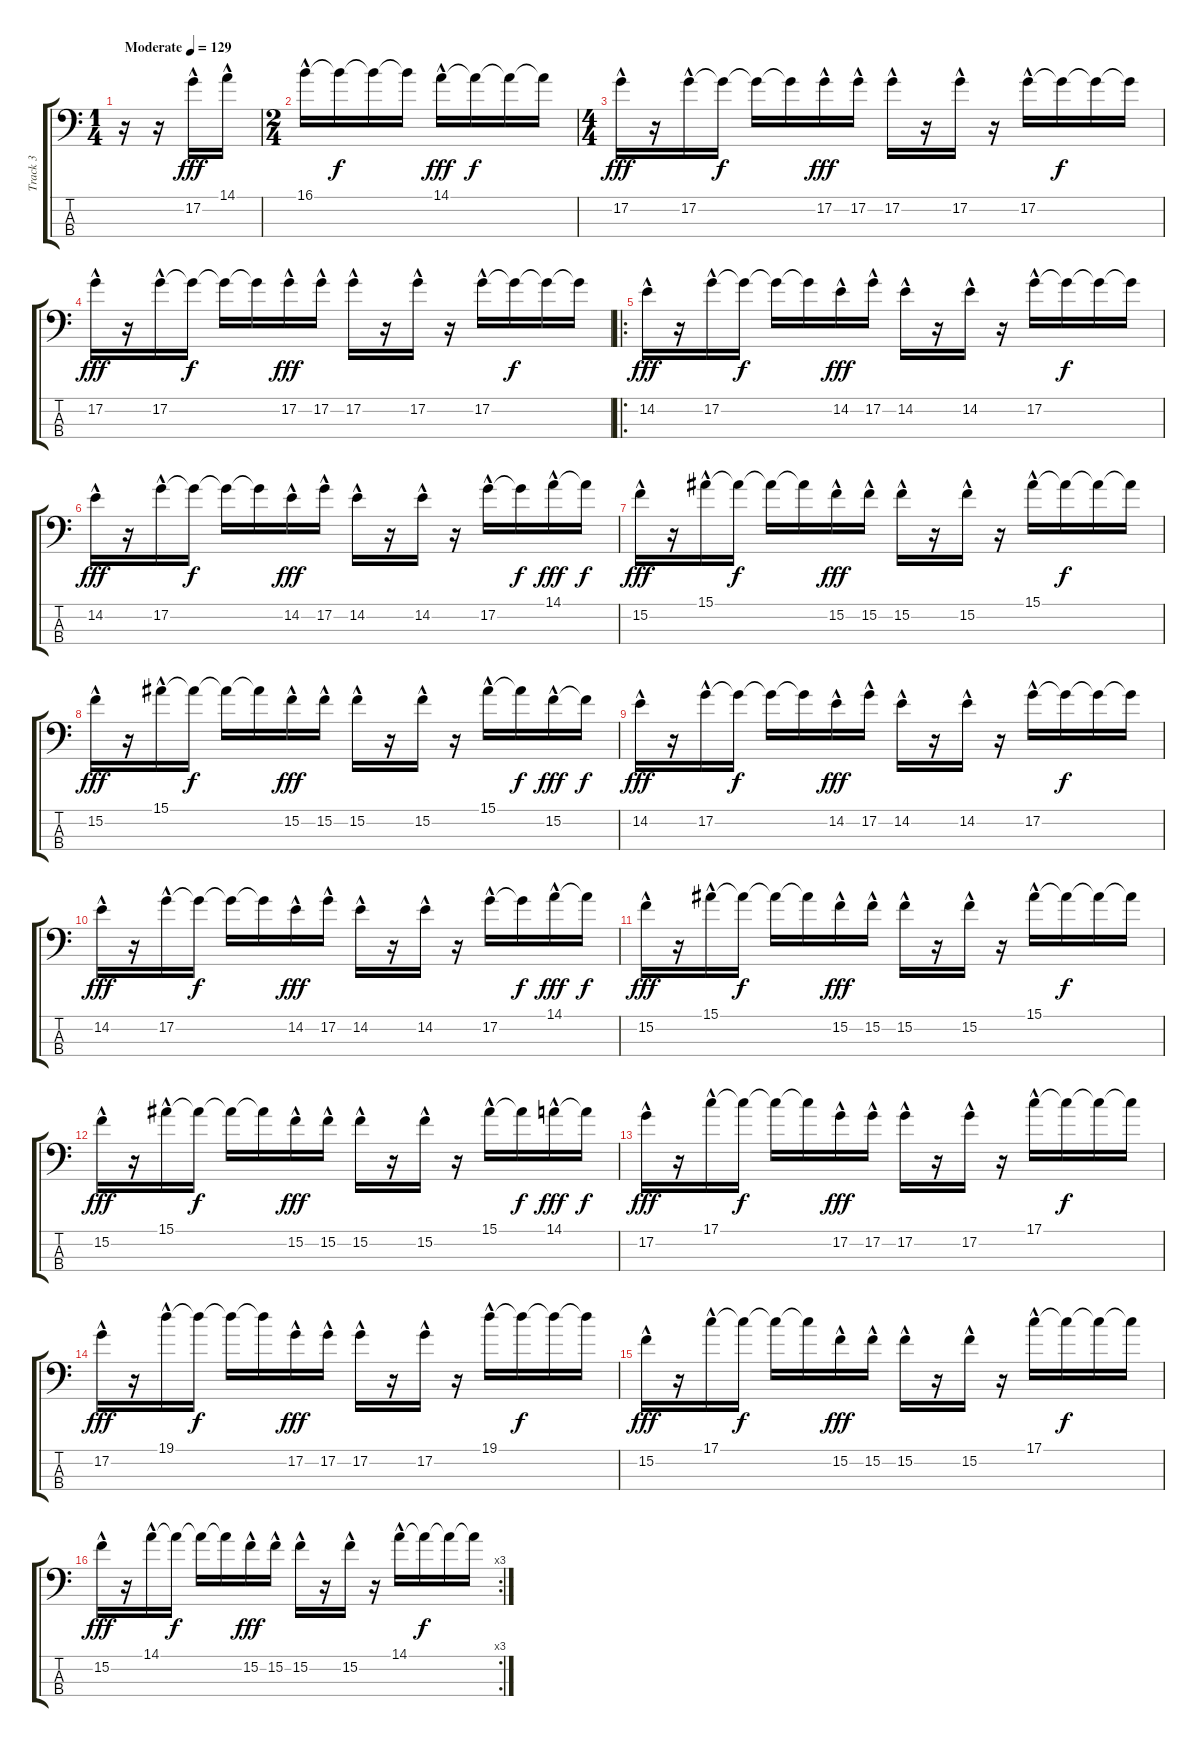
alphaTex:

\track ("Track 3" "Track 3") {instrument electricbasspick}
\staff {score tabs}
\tuning (G2 D2 A1 E1) {hide}
\ts (1 4)
\tempo (129 "Moderate")
\clef f4
\ks c
r.16{dy fff instrument electricbasspick} r.16 17.2{hac}.16 14.1{hac}.16 |
\ts (2 4)
16.1{hac}.16 16.1{t}.16{dy f} 16.1{t}.16 16.1{t}.16 14.1{hac}.16{dy fff} 14.1{t}.16{dy f} 14.1{t}.16 14.1{t}.16 |
\ts (4 4)
17.2{hac}.16{dy fff} r.16 17.2{hac}.16 17.2{t}.16{dy f} 17.2{t}.16 17.2{t}.16 17.2{hac}.16{dy fff} 17.2{hac}.16 17.2{hac}.16 r.16 17.2{hac}.16 r.16 17.2{hac}.16 17.2{t}.16{dy f} 17.2{t}.16 17.2{t}.16 |
17.2{hac}.16{dy fff} r.16 17.2{hac}.16 17.2{t}.16{dy f} 17.2{t}.16 17.2{t}.16 17.2{hac}.16{dy fff} 17.2{hac}.16 17.2{hac}.16 r.16 17.2{hac}.16 r.16 17.2{hac}.16 17.2{t}.16{dy f} 17.2{t}.16 17.2{t}.16 |
\ro
14.2{hac}.16{dy fff} r.16 17.2{hac}.16 17.2{t}.16{dy f} 17.2{t}.16 17.2{t}.16 14.2{hac}.16{dy fff} 17.2{hac}.16 14.2{hac}.16 r.16 14.2{hac}.16 r.16 17.2{hac}.16 17.2{t}.16{dy f} 17.2{t}.16 17.2{t}.16 |
14.2{hac}.16{dy fff} r.16 17.2{hac}.16 17.2{t}.16{dy f} 17.2{t}.16 17.2{t}.16 14.2{hac}.16{dy fff} 17.2{hac}.16 14.2{hac}.16 r.16 14.2{hac}.16 r.16 17.2{hac}.16 17.2{t}.16{dy f} 14.1{hac}.16{dy fff} 14.1{t}.16{dy f} |
15.2{hac}.16{dy fff} r.16 15.1{hac}.16 15.1{t}.16{dy f} 15.1{t}.16 15.1{t}.16 15.2{hac}.16{dy fff} 15.2{hac}.16 15.2{hac}.16 r.16 15.2{hac}.16 r.16 15.1{hac}.16 15.1{t}.16{dy f} 15.1{t}.16 15.1{t}.16 |
15.2{hac}.16{dy fff} r.16 15.1{hac}.16 15.1{t}.16{dy f} 15.1{t}.16 15.1{t}.16 15.2{hac}.16{dy fff} 15.2{hac}.16 15.2{hac}.16 r.16 15.2{hac}.16 r.16 15.1{hac}.16 15.1{t}.16{dy f} 15.2{hac}.16{dy fff} 15.2{t}.16{dy f} |
14.2{hac}.16{dy fff} r.16 17.2{hac}.16 17.2{t}.16{dy f} 17.2{t}.16 17.2{t}.16 14.2{hac}.16{dy fff} 17.2{hac}.16 14.2{hac}.16 r.16 14.2{hac}.16 r.16 17.2{hac}.16 17.2{t}.16{dy f} 17.2{t}.16 17.2{t}.16 |
14.2{hac}.16{dy fff} r.16 17.2{hac}.16 17.2{t}.16{dy f} 17.2{t}.16 17.2{t}.16 14.2{hac}.16{dy fff} 17.2{hac}.16 14.2{hac}.16 r.16 14.2{hac}.16 r.16 17.2{hac}.16 17.2{t}.16{dy f} 14.1{hac}.16{dy fff} 14.1{t}.16{dy f} |
15.2{hac}.16{dy fff} r.16 15.1{hac}.16 15.1{t}.16{dy f} 15.1{t}.16 15.1{t}.16 15.2{hac}.16{dy fff} 15.2{hac}.16 15.2{hac}.16 r.16 15.2{hac}.16 r.16 15.1{hac}.16 15.1{t}.16{dy f} 15.1{t}.16 15.1{t}.16 |
15.2{hac}.16{dy fff} r.16 15.1{hac}.16 15.1{t}.16{dy f} 15.1{t}.16 15.1{t}.16 15.2{hac}.16{dy fff} 15.2{hac}.16 15.2{hac}.16 r.16 15.2{hac}.16 r.16 15.1{hac}.16 15.1{t}.16{dy f} 14.1{hac}.16{dy fff} 14.1{t}.16{dy f} |
17.2{hac}.16{dy fff} r.16 17.1{hac}.16 17.1{t}.16{dy f} 17.1{t}.16 17.1{t}.16 17.2{hac}.16{dy fff} 17.2{hac}.16 17.2{hac}.16 r.16 17.2{hac}.16 r.16 17.1{hac}.16 17.1{t}.16{dy f} 17.1{t}.16 17.1{t}.16 |
17.2{hac}.16{dy fff} r.16 19.1{hac}.16 19.1{t}.16{dy f} 19.1{t}.16 19.1{t}.16 17.2{hac}.16{dy fff} 17.2{hac}.16 17.2{hac}.16 r.16 17.2{hac}.16 r.16 19.1{hac}.16 19.1{t}.16{dy f} 19.1{t}.16 19.1{t}.16 |
15.2{hac}.16{dy fff} r.16 17.1{hac}.16 17.1{t}.16{dy f} 17.1{t}.16 17.1{t}.16 15.2{hac}.16{dy fff} 15.2{hac}.16 15.2{hac}.16 r.16 15.2{hac}.16 r.16 17.1{hac}.16 17.1{t}.16{dy f} 17.1{t}.16 17.1{t}.16 |
\rc 3
15.2{hac}.16{dy fff} r.16 14.1{hac}.16 14.1{t}.16{dy f} 14.1{t}.16 14.1{t}.16 15.2{hac}.16{dy fff} 15.2{hac}.16 15.2{hac}.16 r.16 15.2{hac}.16 r.16 14.1{hac}.16 14.1{t}.16{dy f} 14.1{t}.16 14.1{t}.16
